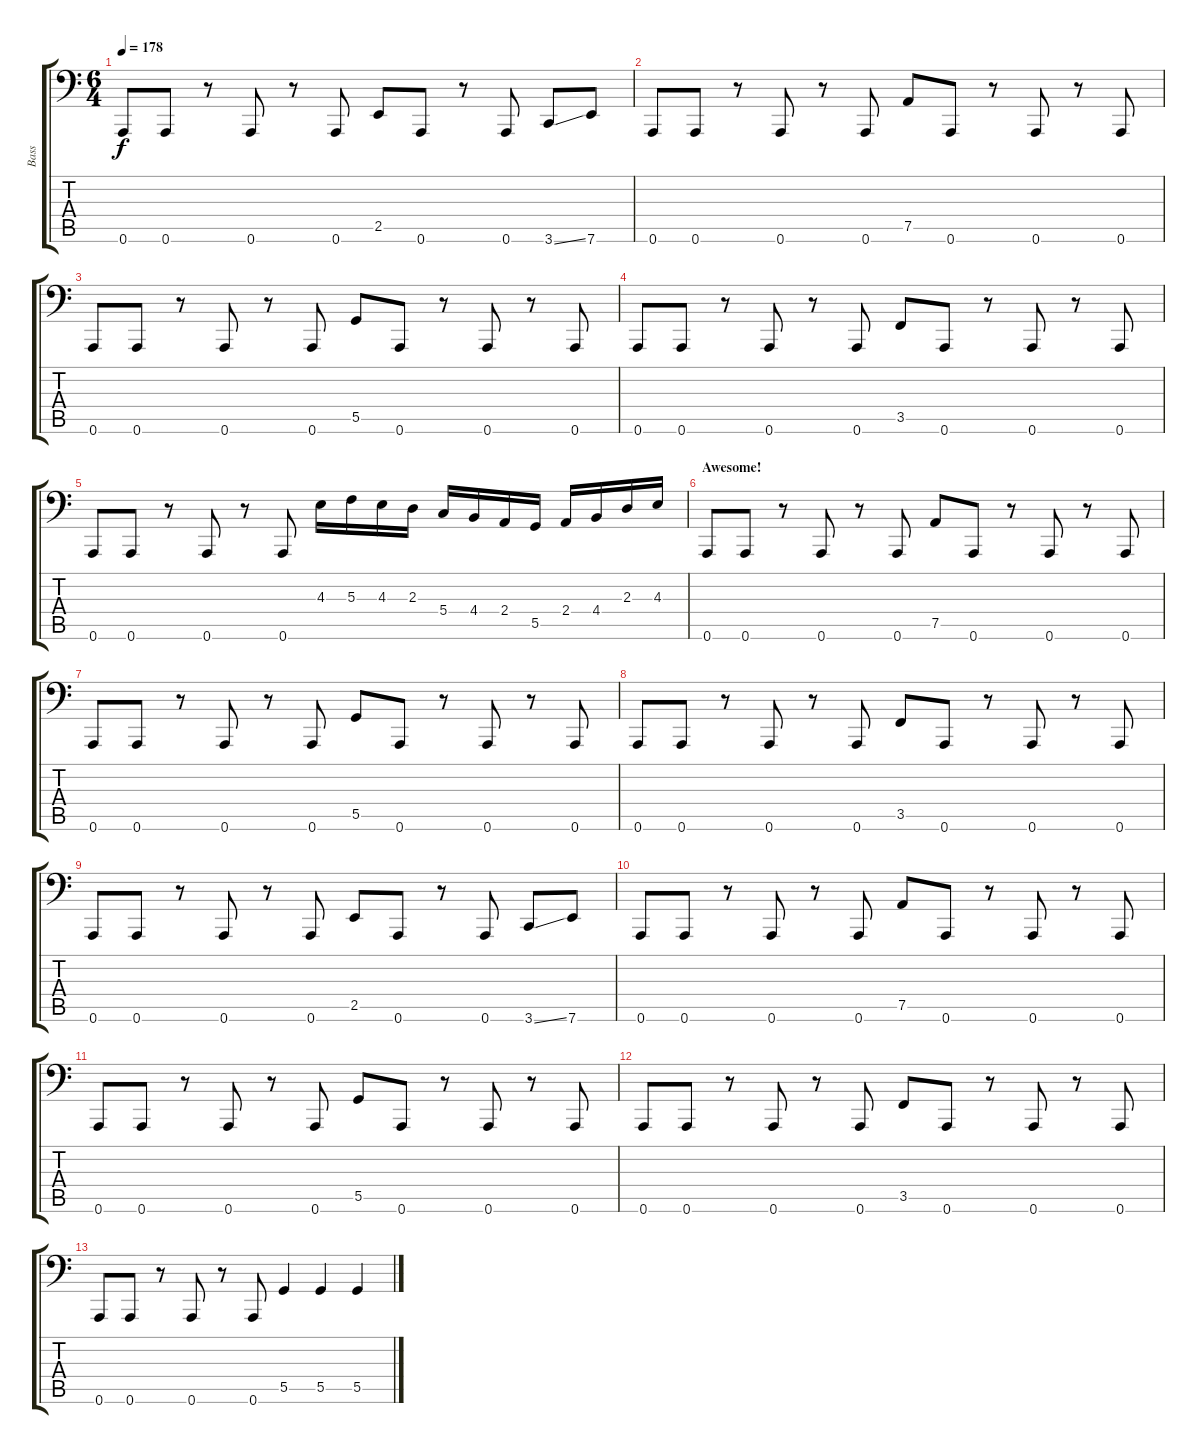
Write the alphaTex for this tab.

\track ("Bass" "Bass") {instrument electricbassfinger}
\staff {score tabs}
\tuning (Bb2 F2 C2 G1 D1 A0) {hide}
\ts (6 4)
\tempo 178
\clef f4
\ks c
0.6.8{dy f} 0.6.8 r.8 0.6.8 r.8 0.6.8 2.5.8 0.6.8 r.8 0.6.8 3.6{ss}.8 7.6.8 |
0.6.8 0.6.8 r.8 0.6.8 r.8 0.6.8 7.5.8 0.6.8 r.8 0.6.8 r.8 0.6.8 |
0.6.8 0.6.8 r.8 0.6.8 r.8 0.6.8 5.5.8 0.6.8 r.8 0.6.8 r.8 0.6.8 |
0.6.8 0.6.8 r.8 0.6.8 r.8 0.6.8 3.5.8 0.6.8 r.8 0.6.8 r.8 0.6.8 |
0.6.8 0.6.8 r.8 0.6.8 r.8 0.6.8 4.3.16 5.3.16 4.3.16 2.3.16 5.4.16 4.4.16 2.4.16 5.5.16 2.4.16 4.4.16 2.3.16 4.3.16 |
\section ("" "Awesome!")
0.6.8 0.6.8 r.8 0.6.8 r.8 0.6.8 7.5.8 0.6.8 r.8 0.6.8 r.8 0.6.8 |
0.6.8 0.6.8 r.8 0.6.8 r.8 0.6.8 5.5.8 0.6.8 r.8 0.6.8 r.8 0.6.8 |
0.6.8 0.6.8 r.8 0.6.8 r.8 0.6.8 3.5.8 0.6.8 r.8 0.6.8 r.8 0.6.8 |
0.6.8 0.6.8 r.8 0.6.8 r.8 0.6.8 2.5.8 0.6.8 r.8 0.6.8 3.6{ss}.8 7.6.8 |
0.6.8 0.6.8 r.8 0.6.8 r.8 0.6.8 7.5.8 0.6.8 r.8 0.6.8 r.8 0.6.8 |
0.6.8 0.6.8 r.8 0.6.8 r.8 0.6.8 5.5.8 0.6.8 r.8 0.6.8 r.8 0.6.8 |
0.6.8 0.6.8 r.8 0.6.8 r.8 0.6.8 3.5.8 0.6.8 r.8 0.6.8 r.8 0.6.8 |
0.6.8 0.6.8 r.8 0.6.8 r.8 0.6.8 5.5.4 5.5.4 5.5.4
